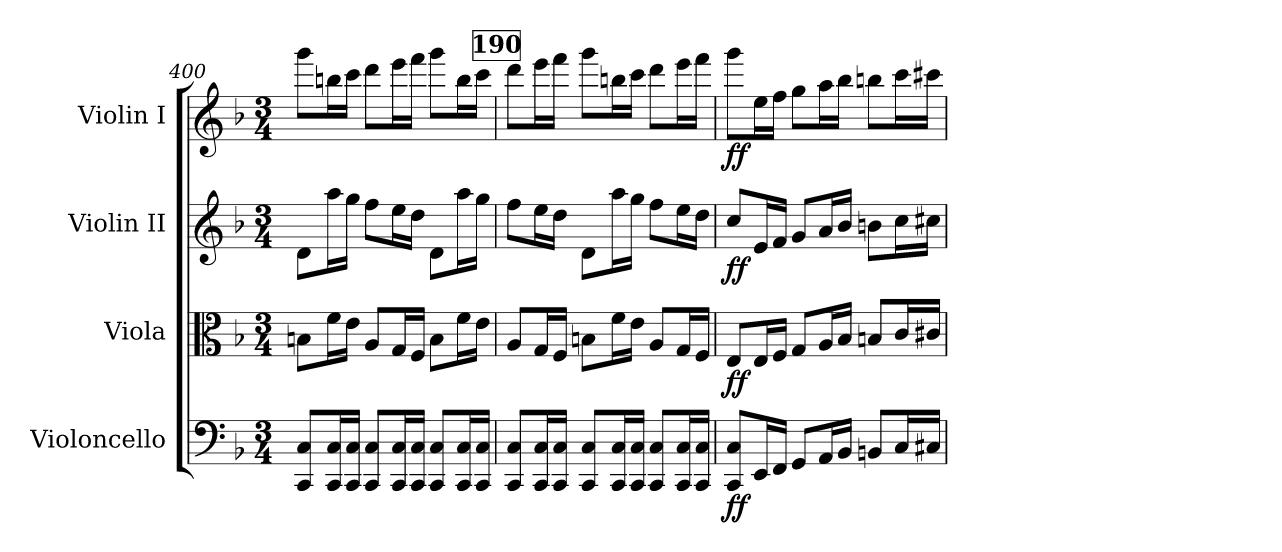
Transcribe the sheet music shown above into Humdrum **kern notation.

**kern	**dynam	**kern	**dynam	**kern	**dynam	**kern	**dynam
*part4	*part4	*part3	*part3	*part2	*part2	*part1	*part1
*staff4	*staff4	*staff3	*staff3	*staff2	*staff2	*staff1	*staff1
*I"Violoncello	*	*I"Viola	*	*I"Violin II	*	*I"Violin I	*
*I'Vc	*	*I'Vla	*	*I'Vln	*	*I'Vln	*
*clefF4	*	*clefC3	*	*clefG2	*	*clefG2	*
*k[b-]	*	*k[b-]	*	*k[b-]	*	*k[b-]	*
*M3/4	*	*M3/4	*	*M3/4	*	*M3/4	*
=400	=400	=400	=400	=400	=400	=400	=400
8CC/ 8C/L	.	8Bn\L	.	8d/L	.	8ggg\L	.
16CC/ 16C/L	.	16f\L	.	16aa\L	.	16bbn\L	.
16CC/ 16C/JJ	.	16e\JJ	.	16gg\JJ	.	16ccc\JJ	.
8CC/ 8C/L	.	8A/L	.	8ff\L	.	8ddd\L	.
16CC/ 16C/L	.	16G/L	.	16ee\L	.	16eee\L	.
16CC/ 16C/JJ	.	16F/JJ	.	16dd\JJ	.	16fff\JJ	.
8CC/ 8C/L	.	8B\L	.	8d/L	.	8ggg\L	.
16CC/ 16C/L	.	16f\L	.	16aa\L	.	16bb\L	.
16CC/ 16C/JJ	.	16e\JJ	.	16gg\JJ	.	16ccc\JJ	.
!!LO:REH:place=s1:a:B:fs=14:t=190
=401	=401	=401	=401	=401	=401	=401	=401
8CC/ 8C/L	.	8A/L	.	8ff\L	.	8ddd\L	.
16CC/ 16C/L	.	16G/L	.	16ee\L	.	16eee\L	.
16CC/ 16C/JJ	.	16F/JJ	.	16dd\JJ	.	16fff\JJ	.
8CC/ 8C/L	.	8Bn\L	.	8d/L	.	8ggg\L	.
16CC/ 16C/L	.	16f\L	.	16aa\L	.	16bbn\L	.
16CC/ 16C/JJ	.	16e\JJ	.	16gg\JJ	.	16ccc\JJ	.
8CC/ 8C/L	.	8A/L	.	8ff\L	.	8ddd\L	.
16CC/ 16C/L	.	16G/L	.	16ee\L	.	16eee\L	.
16CC/ 16C/JJ	.	16F/JJ	.	16dd\JJ	.	16fff\JJ	.
=402	=402	=402	=402	=402	=402	=402	=402
!	!LO:DY:b	!	!LO:DY:b	!	!LO:DY:b	!	!LO:DY:b
8CC/ 8C/L	ff	8E/L	ff	8cc/L	ff	8ggg\L	ff
16EE/L	.	16E/L	.	16e/L	.	16ee\L	.
16FF/JJ	.	16F/JJ	.	16f/JJ	.	16ff\JJ	.
8GG/L	.	8G/L	.	8g/L	.	8gg\L	.
16AA/L	.	16A/L	.	16a/L	.	16aa\L	.
16BB-/JJ	.	16B-/JJ	.	16b-/JJ	.	16bb-\JJ	.
8BBn/L	.	8Bn/L	.	8bn\L	.	8bbn\L	.
16C/L	.	16c/L	.	16cc\L	.	16ccc\L	.
16C#X/JJ	.	16c#X/JJ	.	16cc#X\JJ	.	16ccc#X\JJ	.
=	=	=	=	=	=	=	=
*-	*-	*-	*-	*-	*-	*-	*-
